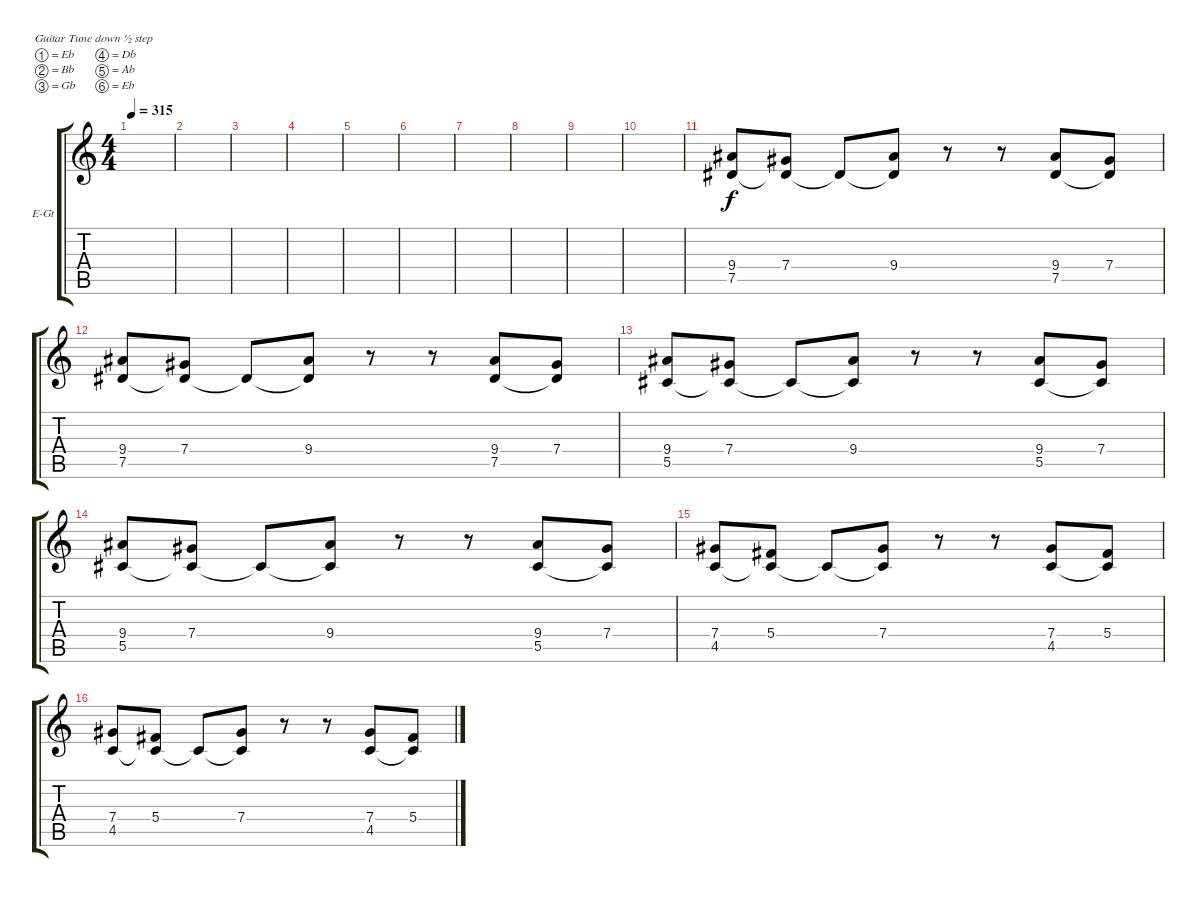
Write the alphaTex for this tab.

\bracketExtendMode groupsimilarinstruments
\firstSystemTrackNameOrientation horizontal
\otherSystemsTrackNameOrientation horizontal
\track ("solo" "E-Gt") {instrument distortionguitar}
\staff {score tabs}
\tuning (Eb4 Bb3 Gb3 Db3 Ab2 Eb2)
\ts (4 4)
\tempo 315
\clef g2
\ks c
|
|
|
|
|
|
|
|
|
|
(9.4 7.5).8 (7.4 7.5{t}).8 7.5{t}.8 (9.4 7.5{t}).8 r.8 r.8 (9.4 7.5).8 (7.4 7.5{t}).8 |
(9.4 7.5).8 (7.4 7.5{t}).8 7.5{t}.8 (9.4 7.5{t}).8 r.8 r.8 (9.4 7.5).8 (7.4 7.5{t}).8 |
(9.4 5.5).8 (7.4 5.5{t}).8 5.5{t}.8 (9.4 5.5{t}).8 r.8 r.8 (9.4 5.5).8 (7.4 5.5{t}).8 |
(9.4 5.5).8 (7.4 5.5{t}).8 5.5{t}.8 (9.4 5.5{t}).8 r.8 r.8 (9.4 5.5).8 (7.4 5.5{t}).8 |
(7.4 4.5).8 (5.4 4.5{t}).8 4.5{t}.8 (7.4 4.5{t}).8 r.8 r.8 (7.4 4.5).8 (5.4 4.5{t}).8 |
(7.4 4.5).8 (5.4 4.5{t}).8 4.5{t}.8 (7.4 4.5{t}).8 r.8 r.8 (7.4 4.5).8 (5.4 4.5{t}).8
